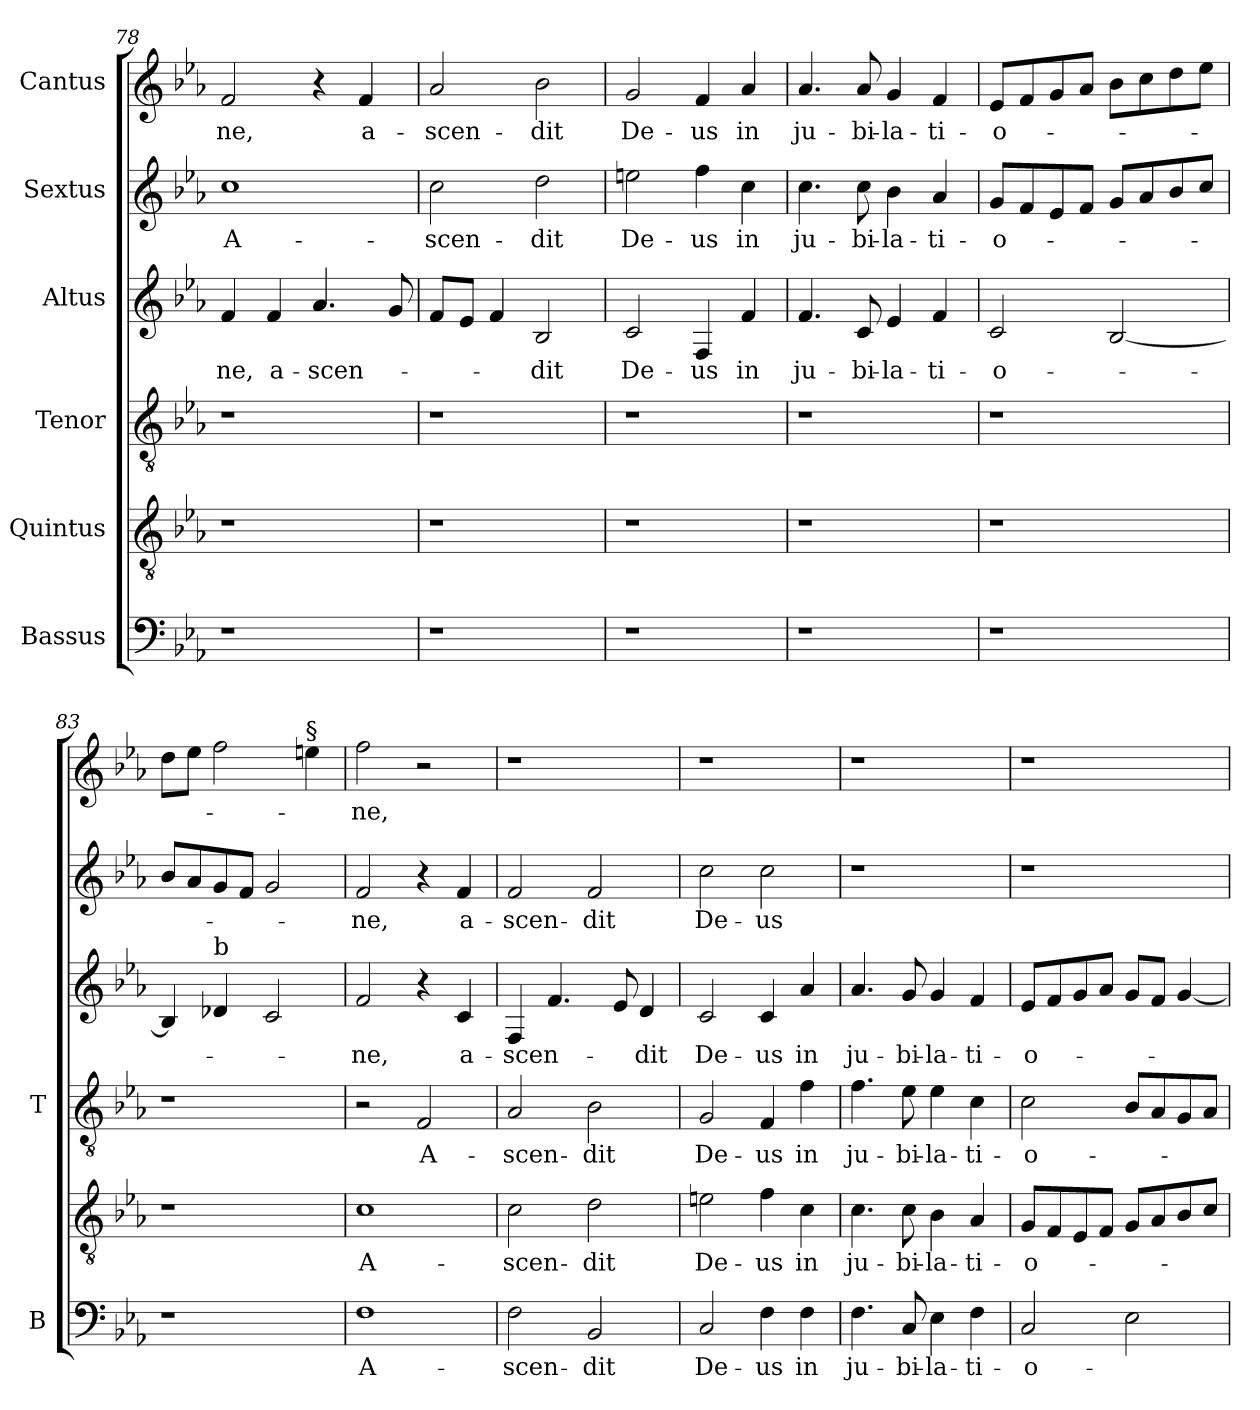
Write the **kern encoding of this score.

**kern	**text	**kern	**text	**kern	**text	**kern	**text	**kern	**text	**kern	**text
*part6	*part6	*part5	*part5	*part4	*part4	*part3	*part3	*part2	*part2	*part1	*part1
*staff6	*staff6	*staff5	*staff5	*staff4	*staff4	*staff3	*staff3	*staff2	*staff2	*staff1	*staff1
*I"Bassus	*	*I"Quintus	*	*I"Tenor	*	*I"Altus	*	*I"Sextus	*	*I"Cantus	*
*I'B	*	*	*	*I'T	*	*	*	*	*	*	*
*clefF4	*	*clefGv2	*	*clefGv2	*	*clefG2	*	*clefG2	*	*clefG2	*
*	*	*ITrd7c12	*	*ITrd7c12	*	*	*	*	*	*	*
*k[b-e-a-]	*	*k[b-e-a-]	*	*k[b-e-a-]	*	*k[b-e-a-]	*	*k[b-e-a-]	*	*k[b-e-a-]	*
*E-:	*	*E-:	*	*E-:	*	*E-:	*	*E-:	*	*E-:	*
=78	=78	=78	=78	=78	=78	=78	=78	=78	=78	=78	=78
!	!	!	!	!	!	!	!LO:LY:b	!	!LO:LY:b	!	!LO:LY:b
1r	.	1r	.	1r	.	4f/	-ne,	1cc	A-	2f/	-ne,
!	!	!	!	!	!	!	!LO:LY:b	!	!	!	!
.	.	.	.	.	.	4f/	a-	.	.	.	.
!	!	!	!	!	!	!	!LO:LY:b	!	!	!	!
.	.	.	.	.	.	4.a-/	-scen-	.	.	4r	.
!	!	!	!	!	!	!	!	!	!	!	!LO:LY:b
.	.	.	.	.	.	.	.	.	.	4f/	a-
.	.	.	.	.	.	8g/	.	.	.	.	.
!!LO:PB:g=z
=79	=79	=79	=79	=79	=79	=79	=79	=79	=79	=79	=79
!	!	!	!	!	!	!	!	!	!LO:LY:b	!	!LO:LY:b
1r	.	1r	.	1r	.	8f/L	.	2cc\	-scen-	2a-/	-scen-
.	.	.	.	.	.	8e-/J	.	.	.	.	.
.	.	.	.	.	.	4f/	.	.	.	.	.
!	!	!	!	!	!	!	!LO:LY:b	!	!LO:LY:b	!	!LO:LY:b
.	.	.	.	.	.	2B-/	-dit	2dd\	-dit	2b-\	-dit
=80	=80	=80	=80	=80	=80	=80	=80	=80	=80	=80	=80
!	!	!	!	!	!	!	!LO:LY:b	!	!LO:LY:b	!	!LO:LY:b
1r	.	1r	.	1r	.	2c/	De-	2een\	De-	2g/	De-
!	!	!	!	!	!	!	!LO:LY:b	!	!LO:LY:b	!	!LO:LY:b
.	.	.	.	.	.	4F/	-us	4ff\	-us	4f/	-us
!	!	!	!	!	!	!	!LO:LY:b	!	!LO:LY:b	!	!LO:LY:b
.	.	.	.	.	.	4f/	in	4cc\	in	4a-/	in
=81	=81	=81	=81	=81	=81	=81	=81	=81	=81	=81	=81
!	!	!	!	!	!	!	!LO:LY:b	!	!LO:LY:b	!	!LO:LY:b
1r	.	1r	.	1r	.	4.f/	ju-	4.cc\	ju-	4.a-/	ju-
!	!	!	!	!	!	!	!LO:LY:b	!	!LO:LY:b	!	!LO:LY:b
.	.	.	.	.	.	8c/	-bi-	8cc\	-bi-	8a-/	-bi-
!	!	!	!	!	!	!	!LO:LY:b	!	!LO:LY:b	!	!LO:LY:b
.	.	.	.	.	.	4e-/	-la-	4b-\	-la-	4g/	-la-
!	!	!	!	!	!	!	!LO:LY:b	!	!LO:LY:b	!	!LO:LY:b
.	.	.	.	.	.	4f/	-ti-	4a-/	-ti-	4f/	-ti-
=82	=82	=82	=82	=82	=82	=82	=82	=82	=82	=82	=82
!	!	!	!	!	!	!	!LO:LY:b	!	!LO:LY:b	!	!LO:LY:b
1r	.	1r	.	1r	.	2c/	-o-	8g/L	-o-	8e-/L	-o-
.	.	.	.	.	.	.	.	8f/	.	8f/	.
.	.	.	.	.	.	.	.	8e-/	.	8g/	.
.	.	.	.	.	.	.	.	8f/J	.	8a-/J	.
.	.	.	.	.	.	[<2B-/	.	8g/L	.	8b-\L	.
.	.	.	.	.	.	.	.	8a-/	.	8cc\	.
.	.	.	.	.	.	.	.	8b-/	.	8dd\	.
.	.	.	.	.	.	.	.	8cc/J	.	8ee-\J	.
=83	=83	=83	=83	=83	=83	=83	=83	=83	=83	=83	=83
1r	.	1r	.	1r	.	4B-/]	.	8b-/L	.	8dd\L	.
.	.	.	.	.	.	.	.	8a-/	.	8ee-\J	.
!	!	!	!	!	!	!LO:TX:a:t=b	!	!	!	!	!
.	.	.	.	.	.	4d-/	.	8g/	.	2ff\	.
.	.	.	.	.	.	.	.	8f/J	.	.	.
.	.	.	.	.	.	2c/	.	2g/	.	.	.
!	!	!	!	!	!	!	!	!	!	!LO:TX:a:t=§	!
.	.	.	.	.	.	.	.	.	.	4ee\	.
=84	=84	=84	=84	=84	=84	=84	=84	=84	=84	=84	=84
!	!LO:LY:b	!	!LO:LY:b	!	!	!	!LO:LY:b	!	!LO:LY:b	!	!LO:LY:b
1F	A-	1C	A-	2r	.	2f/	-ne,	2f/	-ne,	2ff\	-ne,
!	!	!	!	!	!LO:LY:b	!	!	!	!	!	!
.	.	.	.	2FF/	A-	4r	.	4r	.	2r	.
!	!	!	!	!	!	!	!LO:LY:b	!	!LO:LY:b	!	!
.	.	.	.	.	.	4c/	a-	4f/	a-	.	.
!!LO:LB:g=z
=85	=85	=85	=85	=85	=85	=85	=85	=85	=85	=85	=85
!	!LO:LY:b	!	!LO:LY:b	!	!LO:LY:b	!	!LO:LY:b	!	!LO:LY:b	!	!
2F\	-scen-	2C\	-scen-	2AA-/	-scen-	4F/	-scen-	2f/	-scen-	1r	.
.	.	.	.	.	.	4.f/	.	.	.	.	.
!	!LO:LY:b	!	!LO:LY:b	!	!LO:LY:b	!	!	!	!LO:LY:b	!	!
2BB-/	-dit	2D\	-dit	2BB-\	-dit	.	.	2f/	-dit	.	.
.	.	.	.	.	.	8e-/	.	.	.	.	.
!	!	!	!	!	!	!	!LO:LY:b	!	!	!	!
.	.	.	.	.	.	4d/	-dit	.	.	.	.
=86	=86	=86	=86	=86	=86	=86	=86	=86	=86	=86	=86
!	!LO:LY:b	!	!LO:LY:b	!	!LO:LY:b	!	!LO:LY:b	!	!LO:LY:b	!	!
2C/	De-	2En\	De-	2GG/	De-	2c/	De-	2cc\	De-	1r	.
!	!LO:LY:b	!	!LO:LY:b	!	!LO:LY:b	!	!LO:LY:b	!	!LO:LY:b	!	!
4F\	-us	4F\	-us	4FF/	-us	4c/	-us	2cc\	-us	.	.
!	!LO:LY:b	!	!LO:LY:b	!	!LO:LY:b	!	!LO:LY:b	!	!	!	!
4F\	in	4C\	in	4F\	in	4a-/	in	.	.	.	.
=87	=87	=87	=87	=87	=87	=87	=87	=87	=87	=87	=87
!	!LO:LY:b	!	!LO:LY:b	!	!LO:LY:b	!	!LO:LY:b	!	!	!	!
4.F\	ju-	4.C\	ju-	4.F\	ju-	4.a-/	ju-	1r	.	1r	.
!	!LO:LY:b	!	!LO:LY:b	!	!LO:LY:b	!	!LO:LY:b	!	!	!	!
8C/	-bi-	8C\	-bi-	8E-\	-bi-	8g/	-bi-	.	.	.	.
!	!LO:LY:b	!	!LO:LY:b	!	!LO:LY:b	!	!LO:LY:b	!	!	!	!
4E-\	-la-	4BB-\	-la-	4E-\	-la-	4g/	-la-	.	.	.	.
!	!LO:LY:b	!	!LO:LY:b	!	!LO:LY:b	!	!LO:LY:b	!	!	!	!
4F\	-ti-	4AA-/	-ti-	4C\	-ti-	4f/	-ti-	.	.	.	.
=88	=88	=88	=88	=88	=88	=88	=88	=88	=88	=88	=88
!	!LO:LY:b	!	!LO:LY:b	!	!LO:LY:b	!	!LO:LY:b	!	!	!	!
2C/	-o-	8GG/L	-o-	2C\	-o-	8e-/L	-o-	1r	.	1r	.
.	.	8FF/	.	.	.	8f/	.	.	.	.	.
.	.	8EE-/	.	.	.	8g/	.	.	.	.	.
.	.	8FF/J	.	.	.	8a-/J	.	.	.	.	.
2E-\	.	8GG/L	.	8BB-/L	.	8g/L	.	.	.	.	.
.	.	8AA-/	.	8AA-/	.	8f/J	.	.	.	.	.
.	.	8BB-/	.	8GG/	.	[<4g/	.	.	.	.	.
.	.	8C/J	.	8AA-/J	.	.	.	.	.	.	.
=	=	=	=	=	=	=	=	=	=	=	=
*-	*-	*-	*-	*-	*-	*-	*-	*-	*-	*-	*-
